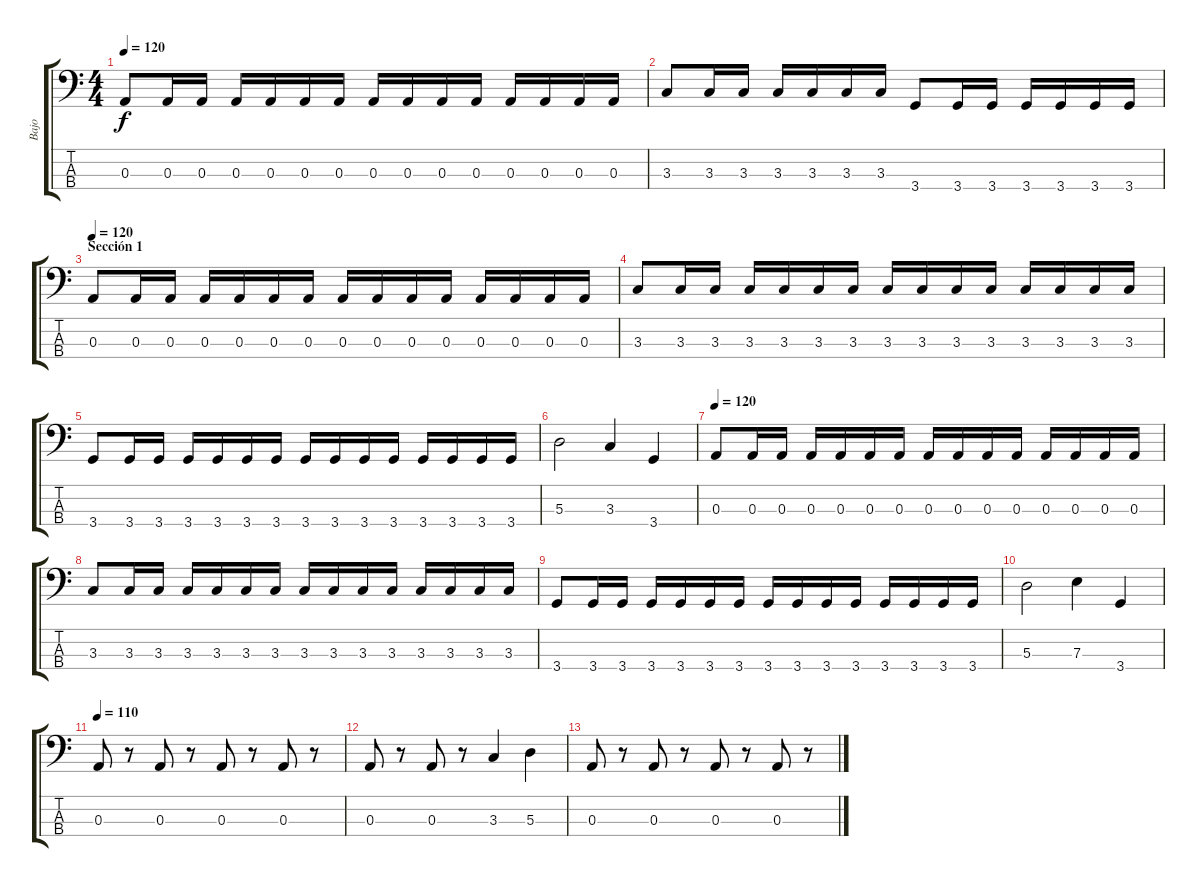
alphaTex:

\track ("Bajo" "Bajo") {instrument electricbassfinger}
\staff {score tabs}
\tuning (G2 D2 A1 E1) {hide}
\ts (4 4)
\tempo 120
\clef f4
\ks c
0.3.8{dy f} 0.3.16 0.3.16 0.3.16 0.3.16 0.3.16 0.3.16 0.3.16 0.3.16 0.3.16 0.3.16 0.3.16 0.3.16 0.3.16 0.3.16 |
3.3.8 3.3.16 3.3.16 3.3.16 3.3.16 3.3.16 3.3.16 3.4.8 3.4.16 3.4.16 3.4.16 3.4.16 3.4.16 3.4.16 |
\section ("" "Sección 1")
\tempo 120
0.3.8 0.3.16 0.3.16 0.3.16 0.3.16 0.3.16 0.3.16 0.3.16 0.3.16 0.3.16 0.3.16 0.3.16 0.3.16 0.3.16 0.3.16 |
3.3.8 3.3.16 3.3.16 3.3.16 3.3.16 3.3.16 3.3.16 3.3.16 3.3.16 3.3.16 3.3.16 3.3.16 3.3.16 3.3.16 3.3.16 |
3.4.8 3.4.16 3.4.16 3.4.16 3.4.16 3.4.16 3.4.16 3.4.16 3.4.16 3.4.16 3.4.16 3.4.16 3.4.16 3.4.16 3.4.16 |
5.3.2 3.3.4 3.4.4 |
\tempo 120
0.3.8 0.3.16 0.3.16 0.3.16 0.3.16 0.3.16 0.3.16 0.3.16 0.3.16 0.3.16 0.3.16 0.3.16 0.3.16 0.3.16 0.3.16 |
3.3.8 3.3.16 3.3.16 3.3.16 3.3.16 3.3.16 3.3.16 3.3.16 3.3.16 3.3.16 3.3.16 3.3.16 3.3.16 3.3.16 3.3.16 |
3.4.8 3.4.16 3.4.16 3.4.16 3.4.16 3.4.16 3.4.16 3.4.16 3.4.16 3.4.16 3.4.16 3.4.16 3.4.16 3.4.16 3.4.16 |
5.3.2 7.3.4 3.4.4 |
\tempo 110
0.3.8 r.8 0.3.8 r.8 0.3.8 r.8 0.3.8 r.8 |
0.3.8 r.8 0.3.8 r.8 3.3.4 5.3.4 |
0.3.8 r.8 0.3.8 r.8 0.3.8 r.8 0.3.8 r.8
